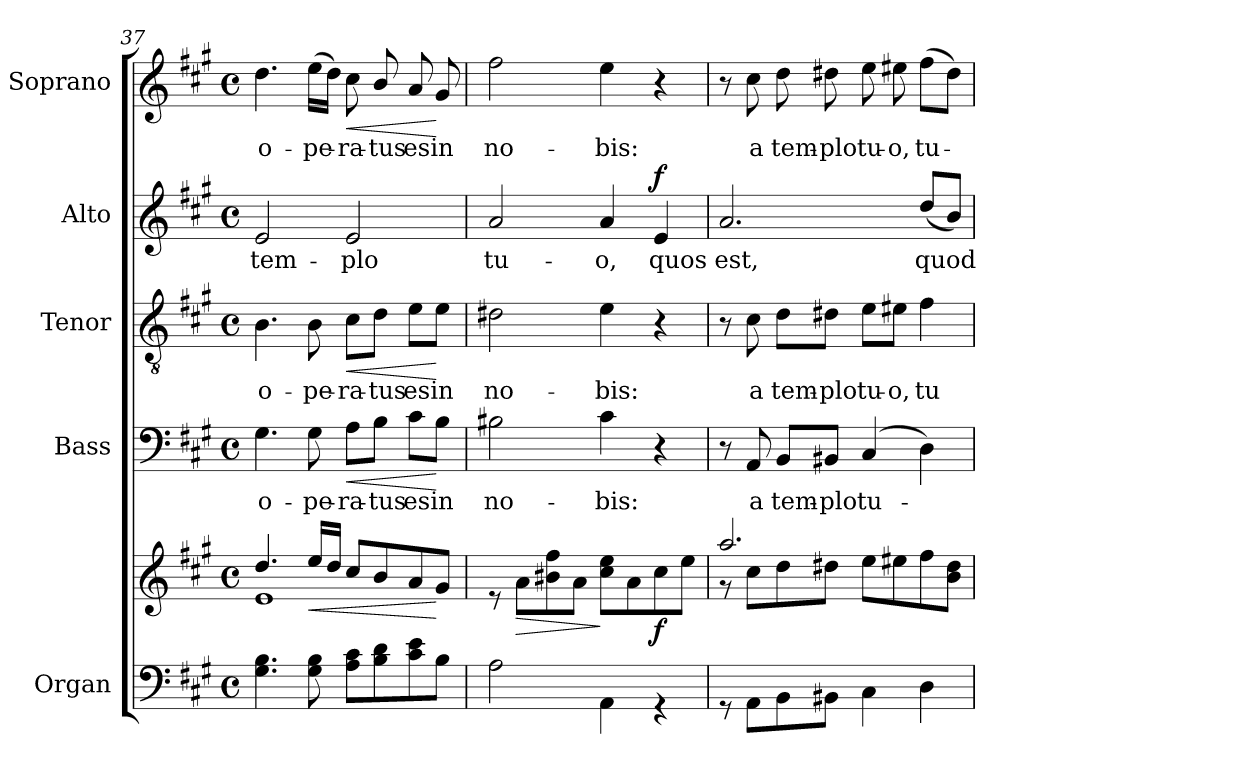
**kern	**kern	**dynam	**kern	**text	**dynam	**kern	**text	**dynam	**kern	**text	**dynam	**kern	**text	**dynam
*part5	*part5	*part5	*part4	*part4	*part4	*part3	*part3	*part3	*part2	*part2	*part2	*part1	*part1	*part1
*staff6	*staff5	*staff5/6	*staff4	*staff4	*staff4	*staff3	*staff3	*staff3	*staff2	*staff2	*staff2	*staff1	*staff1	*staff1
*I"Organ	*	*	*I"Bass	*	*	*I"Tenor	*	*	*I"Alto	*	*	*I"Soprano	*	*
*	*	*	*I'B	*	*	*I'T	*	*	*I'A	*	*	*I'S	*	*
!!LO:LB:g=z
*clefF4	*clefG2	*	*clefF4	*	*	*clefGv2	*	*	*clefG2	*	*	*clefG2	*	*
*k[f#c#g#]	*k[f#c#g#]	*	*k[f#c#g#]	*	*	*k[f#c#g#]	*	*	*k[f#c#g#]	*	*	*k[f#c#g#]	*	*
*A:	*A:	*	*A:	*	*	*A:	*	*	*A:	*	*	*A:	*	*
*M4/4	*M4/4	*	*M4/4	*	*	*M4/4	*	*	*M4/4	*	*	*M4/4	*	*
*met(c)	*met(c)	*	*met(c)	*	*	*met(c)	*	*	*met(c)	*	*	*met(c)	*	*
=37	=37	=37	=37	=37	=37	=37	=37	=37	=37	=37	=37	=37	=37	=37
*^	*^	*	*	*	*	*	*	*	*	*	*	*	*	*
!	!	!	!	!	!	!LO:LY:b	!	!	!LO:LY:b	!	!	!LO:LY:b	!	!	!LO:LY:b	!
1ryy	4.G# 4.B	4.dd/	1e\	.	4.G#	o-	.	4.B	o-	.	2e	tem-	.	4.dd	o-	.
!	!	!	!	!LO:HP:b	!	!LO:LY:b	!	!	!LO:LY:b	!	!	!	!	!	!LO:LY:b	!
.	8G# 8B	16ee/LL	.	<	8G#	-pe-	.	8B	-pe-	.	.	.	.	(>16eeLL	-pe-	.
.	.	16dd/JJ	.	.	.	.	.	.	.	.	.	.	.	16ddJJ)	.	.
!	!	!	!	!	!	!LO:LY:b	!LO:HP:b	!	!LO:LY:b	!LO:HP:b	!	!LO:LY:b	!	!	!LO:LY:b	!LO:HP:b
.	8A 8c#L	8cc#L	.	.	8A\L	-ra-	<	8c#\L	-ra-	<	2e	-plo	.	8cc#	ra-	<
!	!	!	!	!	!	!LO:LY:b	!	!	!LO:LY:b	!	!	!	!	!	!LO:LY:b	!
.	8B 8d	8b/	.	.	8B\J	-tus	.	8d\J	-tus	.	.	.	.	8b/	-tus	.
!	!	!	!	!	!	!LO:LY:b	!	!	!LO:LY:b	!	!	!	!	!	!LO:LY:b	!
.	8c# 8e	8a	.	.	8c#\L	es	.	8e\L	es	.	.	.	.	8a	es	.
!	!	!	!	!	!	!LO:LY:b	!	!	!LO:LY:b	!	!	!	!	!	!LO:LY:b	!
.	8BJ	8g#J	.	[	8B\J	in	[	8e\J	in	[	.	.	.	8g#	in	[
=38	=38	=38	=38	=38	=38	=38	=38	=38	=38	=38	=38	=38	=38	=38	=38	=38
!	!	!	!	!	!	!LO:LY:b	!	!	!LO:LY:b	!	!	!LO:LY:b	!	!	!LO:LY:b	!
1ryy	2A	1ryy	8r	.	2B#X	no-	.	2d#X	no-	.	2a	tu-	.	2ff#	no-	.
!	!	!	!	!LO:HP:b	!	!	!	!	!	!	!	!	!	!	!	!
.	.	.	8a\L	>	.	.	.	.	.	.	.	.	.	.	.	.
.	.	.	8b#X\ 8ff#\	.	.	.	.	.	.	.	.	.	.	.	.	.
.	.	.	8a\J	.	.	.	.	.	.	.	.	.	.	.	.	.
!	!	!	!	!	!	!LO:LY:b	!	!	!LO:LY:b	!	!	!LO:LY:b	!	!	!LO:LY:b	!
.	4AA	.	8cc#\ 8ee\L	]	4c#	-bis:	.	4e	-bis:	.	4a	-o,	.	4ee	-bis:	.
.	.	.	8a\	.	.	.	.	.	.	.	.	.	.	.	.	.
!	!	!	!	!LO:DY:b	!	!	!	!	!	!	!	!LO:LY:b	!LO:DY:b	!	!	!
.	4r	.	8cc#\	f	4r	.	.	4r	.	.	4e	quos	f	4r	.	.
.	.	.	8ee\J	.	.	.	.	.	.	.	.	.	.	.	.	.
=39	=39	=39	=39	=39	=39	=39	=39	=39	=39	=39	=39	=39	=39	=39	=39	=39
!	!	!	!	!	!	!	!	!	!	!	!	!LO:LY:b	!	!	!	!
1ryy	8r	2.aa/	8r	.	8r	.	.	8r	.	.	2.a	est,	.	8r	.	.
!	!	!	!	!	!	!LO:LY:b	!	!	!LO:LY:b	!	!	!	!	!	!LO:LY:b	!
.	8AAL	.	8cc#\L	.	8AA	a	.	8c#	a	.	.	.	.	8cc#	a	.
!	!	!	!	!	!	!LO:LY:b	!	!	!LO:LY:b	!	!	!	!	!	!LO:LY:b	!
.	8BB	.	8dd\	.	8BB/L	tem-	.	8d\L	tem-	.	.	.	.	8dd	tem-	.
!	!	!	!	!	!	!LO:LY:b	!	!	!LO:LY:b	!	!	!	!	!	!LO:LY:b	!
.	8BB#XJ	.	8dd#X\J	.	8BB#X/J	-plo	.	8d#X\J	-plo	.	.	.	.	8dd#X	-plo	.
!	!	!	!	!	!	!LO:LY:b	!	!	!LO:LY:b	!	!	!	!	!	!LO:LY:b	!
.	4C#	.	8ee\L	.	(<4C#	tu-	.	8e\L	tu-	.	.	.	.	8ee	tu-	.
!	!	!	!	!	!	!	!	!	!LO:LY:b	!	!	!	!	!	!LO:LY:b	!
.	.	.	8ee#X\	.	.	.	.	8e#X\J	-o,	.	.	.	.	8ee#X	-o,	.
!	!	!	!	!	!	!	!	!	!LO:LY:b	!	!	!LO:LY:b	!	!	!LO:LY:b	!
.	4D	4ryy	8ff#\	.	4D)	.	.	4f#	tu-	.	(>8ddL	quod	.	(>8ff#L	tu-	.
.	.	.	8b\ 8dd#\J	.	.	.	.	.	.	.	8b/J)	.	.	8dd#J)	.	.
*v	*v	*	*	*	*	*	*	*	*	*	*	*	*	*	*	*
*	*v	*v	*	*	*	*	*	*	*	*	*	*	*	*	*
=	=	=	=	=	=	=	=	=	=	=	=	=	=	=
*-	*-	*-	*-	*-	*-	*-	*-	*-	*-	*-	*-	*-	*-	*-
